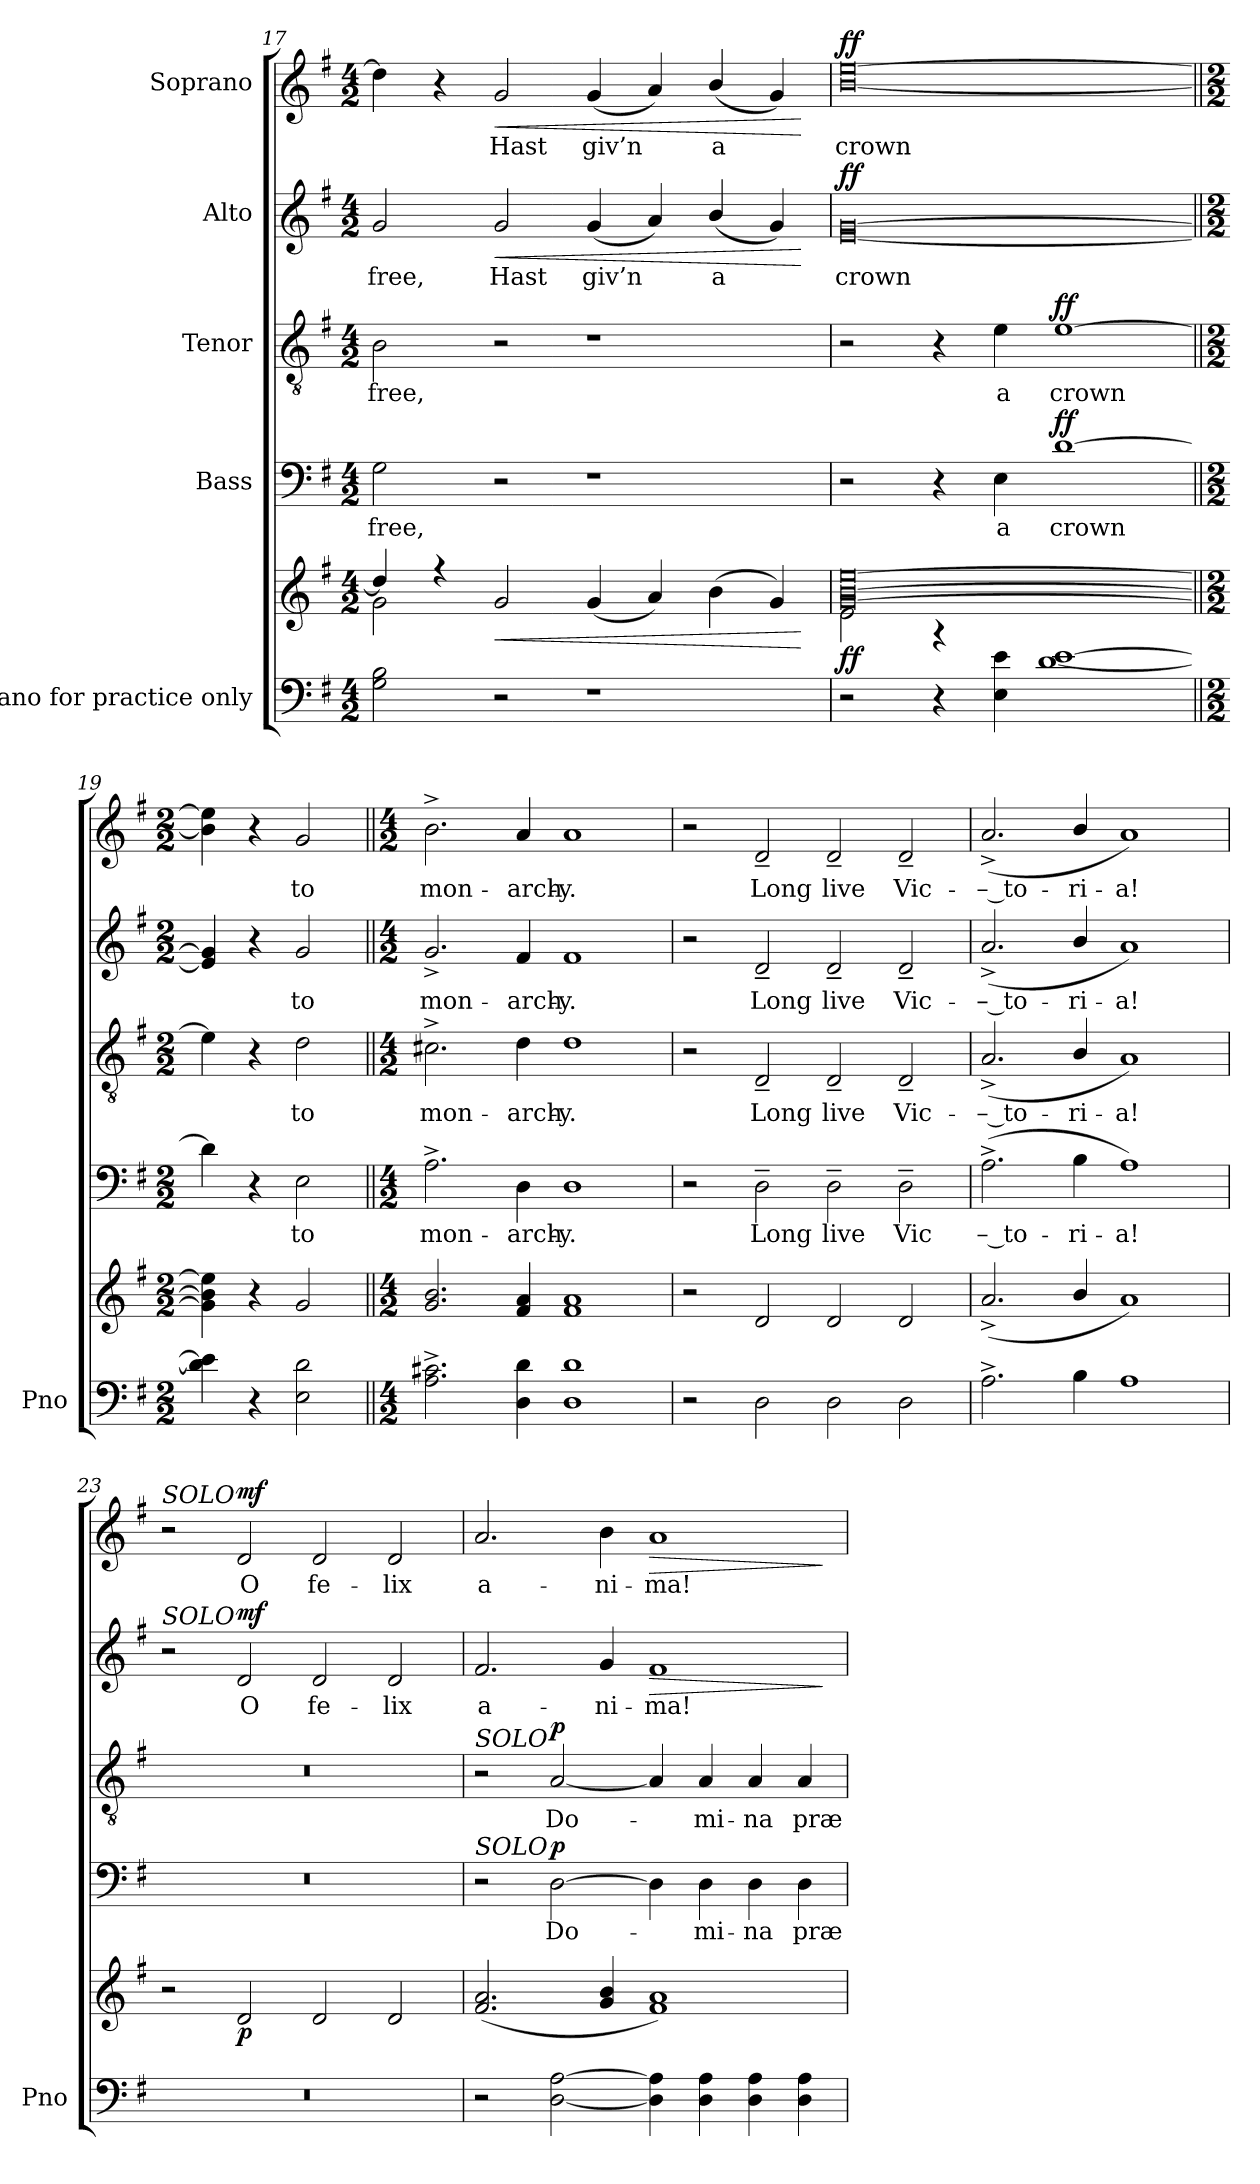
**kern	**kern	**dynam	**kern	**text	**dynam	**kern	**text	**dynam	**kern	**text	**dynam	**kern	**text	**dynam
*part5	*part5	*part5	*part4	*part4	*part4	*part3	*part3	*part3	*part2	*part2	*part2	*part1	*part1	*part1
*staff6	*staff5	*staff5/6	*staff4	*staff4	*staff4	*staff3	*staff3	*staff3	*staff2	*staff2	*staff2	*staff1	*staff1	*staff1
*I"Piano for practice only	*	*	*I"Bass	*	*	*I"Tenor	*	*	*I"Alto	*	*	*I"Soprano	*	*
*I'Pno	*	*	*	*	*	*	*	*	*	*	*	*	*	*
!!LO:PB:g=z
*clefF4	*clefG2	*	*clefF4	*	*	*clefGv2	*	*	*clefG2	*	*	*clefG2	*	*
*k[f#]	*k[f#]	*	*k[f#]	*	*	*k[f#]	*	*	*k[f#]	*	*	*k[f#]	*	*
*M4/2	*M4/2	*	*M4/2	*	*	*M4/2	*	*	*M4/2	*	*	*M4/2	*	*
=17	=17	=17	=17	=17	=17	=17	=17	=17	=17	=17	=17	=17	=17	=17
*	*^	*	*	*	*	*	*	*	*	*	*	*	*	*
!	!	!	!	!	!LO:LY:b	!	!	!LO:LY:b	!	!	!LO:LY:b	!	!	!	!
2G\ 2B\	4dd/]	2g\	.	2G\	free,	.	2B\	free,	.	2g/	free,	.	4dd\]	.	.
.	4r	.	.	.	.	.	.	.	.	.	.	.	4r	.	.
!	!	!	!LO:HP:b	!	!	!	!	!	!	!	!LO:LY:b	!LO:HP:b	!	!LO:LY:b	!LO:HP:b
2r	2g/	2ryy	<	2r	.	.	2r	.	.	2g/	Hast	<	2g/	Hast	<
!	!	!	!	!	!	!	!	!	!	!	!LO:LY:b	!	!	!LO:LY:b	!
1r	(<4g/	1ryy	.	1r	.	.	1r	.	.	(<4g/	giv’n	.	(<4g/	giv’n	.
.	4a/)	.	.	.	.	.	.	.	.	4a/)	.	.	4a/)	.	.
!	!	!	!	!	!	!	!	!	!	!	!LO:LY:b	!	!	!LO:LY:b	!
.	(>4b\	.	.	.	.	.	.	.	.	(<4b/	a	.	(<4b/	a	.
.	4g/)	.	.	.	.	.	.	.	.	4g/)	.	.	4g/)	.	.
*	*v	*v	*	*	*	*	*	*	*	*	*	*	*	*	*
.	.	[	.	.	.	.	.	.	.	.	[	.	.	[
=18	=18	=18	=18	=18	=18	=18	=18	=18	=18	=18	=18	=18	=18	=18
*	*^	*	*	*	*	*	*	*	*	*	*	*	*	*
!	!	!	!LO:DY:b	!	!	!	!	!	!	!	!LO:LY:b	!LO:DY:a	!	!LO:LY:b	!LO:DY:a
2r	[0g [0b [0ee	2e\	ff	2r	.	.	2r	.	.	[0e [0g	crown	ff	[0b [0ee	crown	ff
4r	.	4r	.	4r	.	.	4r	.	.	.	.	.	.	.	.
!	!	!	!	!	!LO:LY:b	!	!	!LO:LY:b	!	!	!	!	!	!	!
4E\ 4e\	.	4reyy	.	4E\	a	.	4e\	a	.	.	.	.	.	.	.
!	!	!	!	!	!LO:LY:b	!LO:DY:a	!	!LO:LY:b	!LO:DY:a	!	!	!	!	!	!
[1d [1e	.	1reyy	.	[1d	crown	ff	[1e	crown	ff	.	.	.	.	.	.
*	*v	*v	*	*	*	*	*	*	*	*	*	*	*	*	*
=19||	=19||	=19||	=19||	=19||	=19||	=19||	=19||	=19||	=19||	=19||	=19||	=19||	=19||	=19||
*M2/2	*M2/2	*	*M2/2	*	*	*M2/2	*	*	*M2/2	*	*	*M2/2	*	*
4d\] 4e\]	4g\] 4b\] 4ee\]	.	4d\]	.	.	4e\]	.	.	4e/] 4g/]	.	.	4b\] 4ee\]	.	.
4r	4r	.	4r	.	.	4r	.	.	4r	.	.	4r	.	.
!	!	!	!	!LO:LY:b	!	!	!LO:LY:b	!	!	!LO:LY:b	!	!	!LO:LY:b	!
2E\ 2d\	2g/	.	2E\	to	.	2d\	to	.	2g/	to	.	2g/	to	.
=20||	=20||	=20||	=20||	=20||	=20||	=20||	=20||	=20||	=20||	=20||	=20||	=20||	=20||	=20||
*M4/2	*M4/2	*	*M4/2	*	*	*M4/2	*	*	*M4/2	*	*	*M4/2	*	*
!	!	!	!	!LO:LY:b	!	!	!LO:LY:b	!	!	!LO:LY:b	!	!	!LO:LY:b	!
2.A\^ 2.c#X\^	2.g/ 2.b/	.	2.A^\	mon-	.	2.c#X^\	mon-	.	2.g^/	mon-	.	2.b^\	mon-	.
!	!	!	!	!LO:LY:b	!	!	!LO:LY:b	!	!	!LO:LY:b	!	!	!LO:LY:b	!
4D\ 4d\	4f#/ 4a/	.	4D\	-arch-	.	4d\	-arch-	.	4f#/	-arch-	.	4a/	-arch-	.
!	!	!	!	!LO:LY:b	!	!	!LO:LY:b	!	!	!LO:LY:b	!	!	!LO:LY:b	!
1D 1d	1f# 1a	.	1D	-y.	.	1d	-y.	.	1f#	-y.	.	1a	-y.	.
=21	=21	=21	=21	=21	=21	=21	=21	=21	=21	=21	=21	=21	=21	=21
2r	2r	.	2r	.	.	2r	.	.	2r	.	.	2r	.	.
!	!	!	!	!LO:LY:b	!	!	!LO:LY:b	!	!	!LO:LY:b	!	!	!LO:LY:b	!
2D\	2d/	.	2D~\	Long	.	2D~/	Long	.	2d~/	Long	.	2d~/	Long	.
!	!	!	!	!LO:LY:b	!	!	!LO:LY:b	!	!	!LO:LY:b	!	!	!LO:LY:b	!
2D\	2d/	.	2D~\	live	.	2D~/	live	.	2d~/	live	.	2d~/	live	.
!	!	!	!	!LO:LY:b	!	!	!LO:LY:b	!	!	!LO:LY:b	!	!	!LO:LY:b	!
2D\	2d/	.	2D~\	Vic	.	2D~/	Vic-	.	2d~/	Vic-	.	2d~/	Vic-	.
!!LO:LB:g=z
=22	=22	=22	=22	=22	=22	=22	=22	=22	=22	=22	=22	=22	=22	=22
!	!	!	!	!LO:LY:b	!	!	!LO:LY:b	!	!	!LO:LY:b	!	!	!LO:LY:b	!
2.A^\	(>2.a^/	.	(>2.A^\	– to-	.	(>2.A^/	-– to-	.	(>2.a^/	-– to-	.	(>2.a^/	-– to-	.
!	!	!	!	!LO:LY:b	!	!	!LO:LY:b	!	!	!LO:LY:b	!	!	!LO:LY:b	!
4B\	4b/	.	4B\	-ri-	.	4B/	-ri-	.	4b/	-ri-	.	4b/	-ri-	.
!	!	!	!	!LO:LY:b	!	!	!LO:LY:b	!	!	!LO:LY:b	!	!	!LO:LY:b	!
1A	1a)	.	1A)	-a!	.	1A)	-a!	.	1a)	-a!	.	1a)	-a!	.
=23	=23	=23	=23	=23	=23	=23	=23	=23	=23	=23	=23	=23	=23	=23
!	!	!	!	!	!	!	!	!	!	!	!	!LO:TX:a:i:t=SOLO	!	!
!	!	!	!	!	!	!	!	!	!LO:TX:a:i:t=SOLO	!	!	!	!	!
0r	2r	.	0r	.	.	0r	.	.	2r	.	.	2r	.	.
!	!	!LO:DY:b	!	!	!	!	!	!	!	!LO:LY:b	!LO:DY:a	!	!LO:LY:b	!LO:DY:a
.	2d/	p	.	.	.	.	.	.	2d/	O	mf	2d/	O	mf
!	!	!	!	!	!	!	!	!	!	!LO:LY:b	!	!	!LO:LY:b	!
.	2d/	.	.	.	.	.	.	.	2d/	fe-	.	2d/	fe-	.
!	!	!	!	!	!	!	!	!	!	!LO:LY:b	!	!	!LO:LY:b	!
.	2d/	.	.	.	.	.	.	.	2d/	-lix	.	2d/	-lix	.
=24	=24	=24	=24	=24	=24	=24	=24	=24	=24	=24	=24	=24	=24	=24
!	!	!	!	!	!	!LO:TX:a:i:t=SOLO	!	!	!	!	!	!	!	!
!	!	!	!LO:TX:a:i:t=SOLO	!	!	!	!	!	!	!	!	!	!	!
!	!	!	!	!	!	!	!	!	!	!LO:LY:b	!	!	!LO:LY:b	!
2r	(>2.f#/ 2.a/	.	2r	.	.	2r	.	.	2.f#/	a-	.	2.a/	a-	.
!	!	!	!	!LO:LY:b	!LO:DY:a	!	!LO:LY:b	!LO:DY:a	!	!	!	!	!	!
[2D\ [2A\	.	.	[2D\	Do-	p	[2A/	Do-	p	.	.	.	.	.	.
!	!	!	!	!	!	!	!	!	!	!LO:LY:b	!	!	!LO:LY:b	!
.	4g/ 4b/	.	.	.	.	.	.	.	4g/	-ni-	.	4b\	-ni-	.
!	!	!	!	!	!	!	!	!	!	!LO:LY:b	!LO:HP:b	!	!LO:LY:b	!LO:HP:b
4D\] 4A\]	1f# 1a)	.	4D\]	.	.	4A/]	.	.	1f#	-ma!	>	1a	-ma!	>
!	!	!	!	!LO:LY:b	!	!	!LO:LY:b	!	!	!	!	!	!	!
4D\ 4A\	.	.	4D\	-mi-	.	4A/	-mi-	.	.	.	.	.	.	.
!	!	!	!	!LO:LY:b	!	!	!LO:LY:b	!	!	!	!	!	!	!
4D\ 4A\	.	.	4D\	-na	.	4A/	-na	.	.	.	.	.	.	.
!	!	!	!	!LO:LY:b	!	!	!LO:LY:b	!	!	!	!	!	!	!
4D\ 4A\	.	.	4D\	præ-	.	4A/	præ-	.	.	.	.	.	.	.
.	.	.	.	.	.	.	.	.	.	.	]	.	.	]
=	=	=	=	=	=	=	=	=	=	=	=	=	=	=
*-	*-	*-	*-	*-	*-	*-	*-	*-	*-	*-	*-	*-	*-	*-
